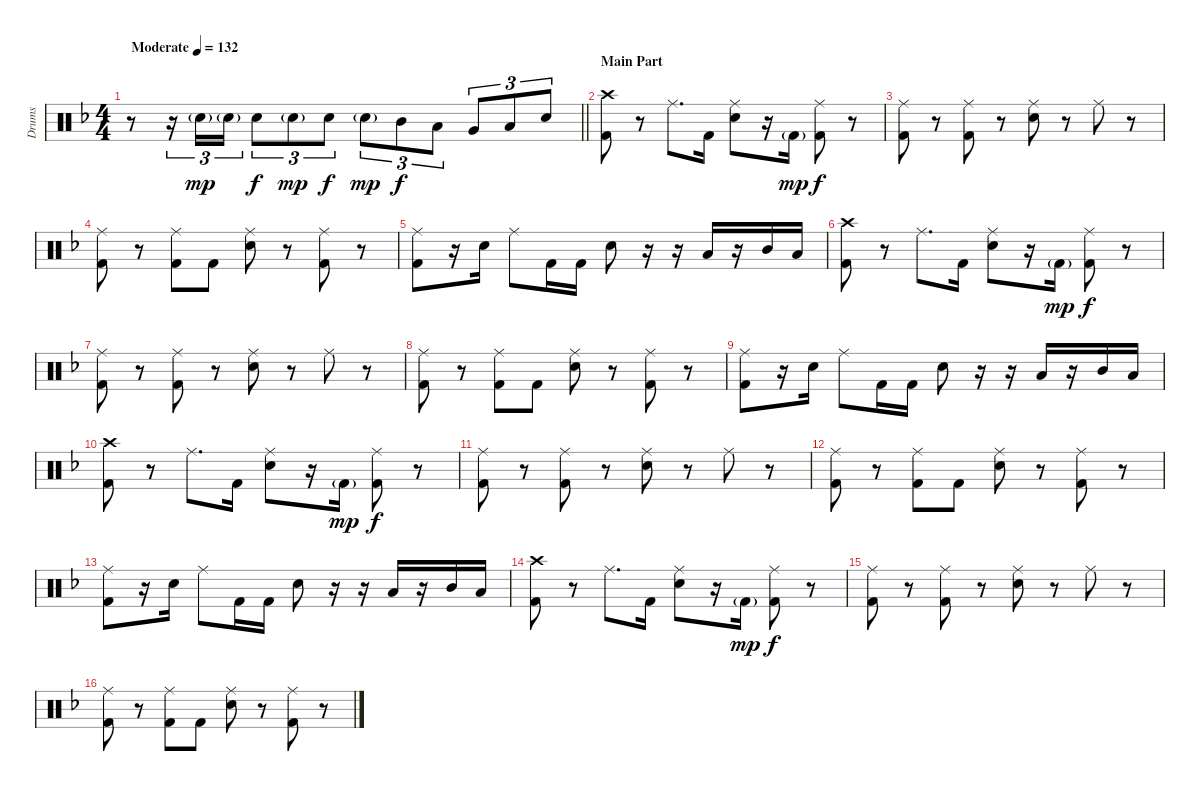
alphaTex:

\track ("Drums" "Drums") {instrument percussion}
\staff {score}
\articulation defaults
\ts (4 4)
\tempo (132 "Moderate")
\clef neutral
\barLineRight lightlight
\ks dminor
r.8{dy mp} r.16{tu (3 2)} "Snare (hit) 2"{g}.16{tu (3 2)} "Snare (hit) 2"{g}.16{tu (3 2)} "Snare (hit) 2".8{tu (3 2) dy f} "Snare (hit) 2"{g}.8{tu (3 2) dy mp} "Snare (hit) 2".8{tu (3 2) dy f} "Snare (hit) 2"{g}.8{tu (3 2) dy mp} "Mid Tom (hit)".8{tu (3 2) dy f} "Low Tom (hit)".8{tu (3 2)} "Very Low Tom (hit)".8{tu (3 2)} "Low Floor Tom (hit)".8{tu (3 2)} "Snare (hit) 2".8{tu (3 2)} |
\section ("" "Main Part")
("Crash high (hit)" "Kick (hit) 2").8 r.8 "Ride (middle)".8{d} "Kick (hit) 2".16 ("Ride (middle)" "Snare (hit) 2").8 r.16 "Kick (hit) 2"{g}.16{dy mp} ("Ride (middle)" "Kick (hit) 2").8{dy f} r.8 |
("Ride (middle)" "Kick (hit) 2").8 r.8 ("Ride (middle)" "Kick (hit) 2").8 r.8 ("Ride (middle)" "Snare (hit) 2").8 r.8 "Ride (middle)".8 r.8 |
("Ride (middle)" "Kick (hit) 2").8 r.8 ("Ride (middle)" "Kick (hit) 2").8 "Kick (hit) 2".8 ("Ride (middle)" "Snare (hit) 2").8 r.8 ("Ride (middle)" "Kick (hit) 2").8 r.8 |
("Ride (middle)" "Kick (hit) 2").8 r.16 "Snare (hit) 2".16 "Ride (middle)".8 "Kick (hit) 2".16 "Kick (hit) 2".16 "Snare (hit) 2".8 r.16 r.16 "Low Tom (hit)".16 r.16 "Mid Tom (hit)".16 "Low Tom (hit)".16 |
("Crash high (hit)" "Kick (hit) 2").8 r.8 "Ride (middle)".8{d} "Kick (hit) 2".16 ("Ride (middle)" "Snare (hit) 2").8 r.16 "Kick (hit) 2"{g}.16{dy mp} ("Ride (middle)" "Kick (hit) 2").8{dy f} r.8 |
("Ride (middle)" "Kick (hit) 2").8 r.8 ("Ride (middle)" "Kick (hit) 2").8 r.8 ("Ride (middle)" "Snare (hit) 2").8 r.8 "Ride (middle)".8 r.8 |
("Ride (middle)" "Kick (hit) 2").8 r.8 ("Ride (middle)" "Kick (hit) 2").8 "Kick (hit) 2".8 ("Ride (middle)" "Snare (hit) 2").8 r.8 ("Ride (middle)" "Kick (hit) 2").8 r.8 |
("Ride (middle)" "Kick (hit) 2").8 r.16 "Snare (hit) 2".16 "Ride (middle)".8 "Kick (hit) 2".16 "Kick (hit) 2".16 "Snare (hit) 2".8 r.16 r.16 "Low Tom (hit)".16 r.16 "Mid Tom (hit)".16 "Low Tom (hit)".16 |
("Crash high (hit)" "Kick (hit) 2").8 r.8 "Ride (middle)".8{d} "Kick (hit) 2".16 ("Ride (middle)" "Snare (hit) 2").8 r.16 "Kick (hit) 2"{g}.16{dy mp} ("Ride (middle)" "Kick (hit) 2").8{dy f} r.8 |
("Ride (middle)" "Kick (hit) 2").8 r.8 ("Ride (middle)" "Kick (hit) 2").8 r.8 ("Ride (middle)" "Snare (hit) 2").8 r.8 "Ride (middle)".8 r.8 |
("Ride (middle)" "Kick (hit) 2").8 r.8 ("Ride (middle)" "Kick (hit) 2").8 "Kick (hit) 2".8 ("Ride (middle)" "Snare (hit) 2").8 r.8 ("Ride (middle)" "Kick (hit) 2").8 r.8 |
("Ride (middle)" "Kick (hit) 2").8 r.16 "Snare (hit) 2".16 "Ride (middle)".8 "Kick (hit) 2".16 "Kick (hit) 2".16 "Snare (hit) 2".8 r.16 r.16 "Low Tom (hit)".16 r.16 "Mid Tom (hit)".16 "Low Tom (hit)".16 |
("Crash high (hit)" "Kick (hit) 2").8 r.8 "Ride (middle)".8{d} "Kick (hit) 2".16 ("Ride (middle)" "Snare (hit) 2").8 r.16 "Kick (hit) 2"{g}.16{dy mp} ("Ride (middle)" "Kick (hit) 2").8{dy f} r.8 |
("Ride (middle)" "Kick (hit) 2").8 r.8 ("Ride (middle)" "Kick (hit) 2").8 r.8 ("Ride (middle)" "Snare (hit) 2").8 r.8 "Ride (middle)".8 r.8 |
("Ride (middle)" "Kick (hit) 2").8 r.8 ("Ride (middle)" "Kick (hit) 2").8 "Kick (hit) 2".8 ("Ride (middle)" "Snare (hit) 2").8 r.8 ("Ride (middle)" "Kick (hit) 2").8 r.8
